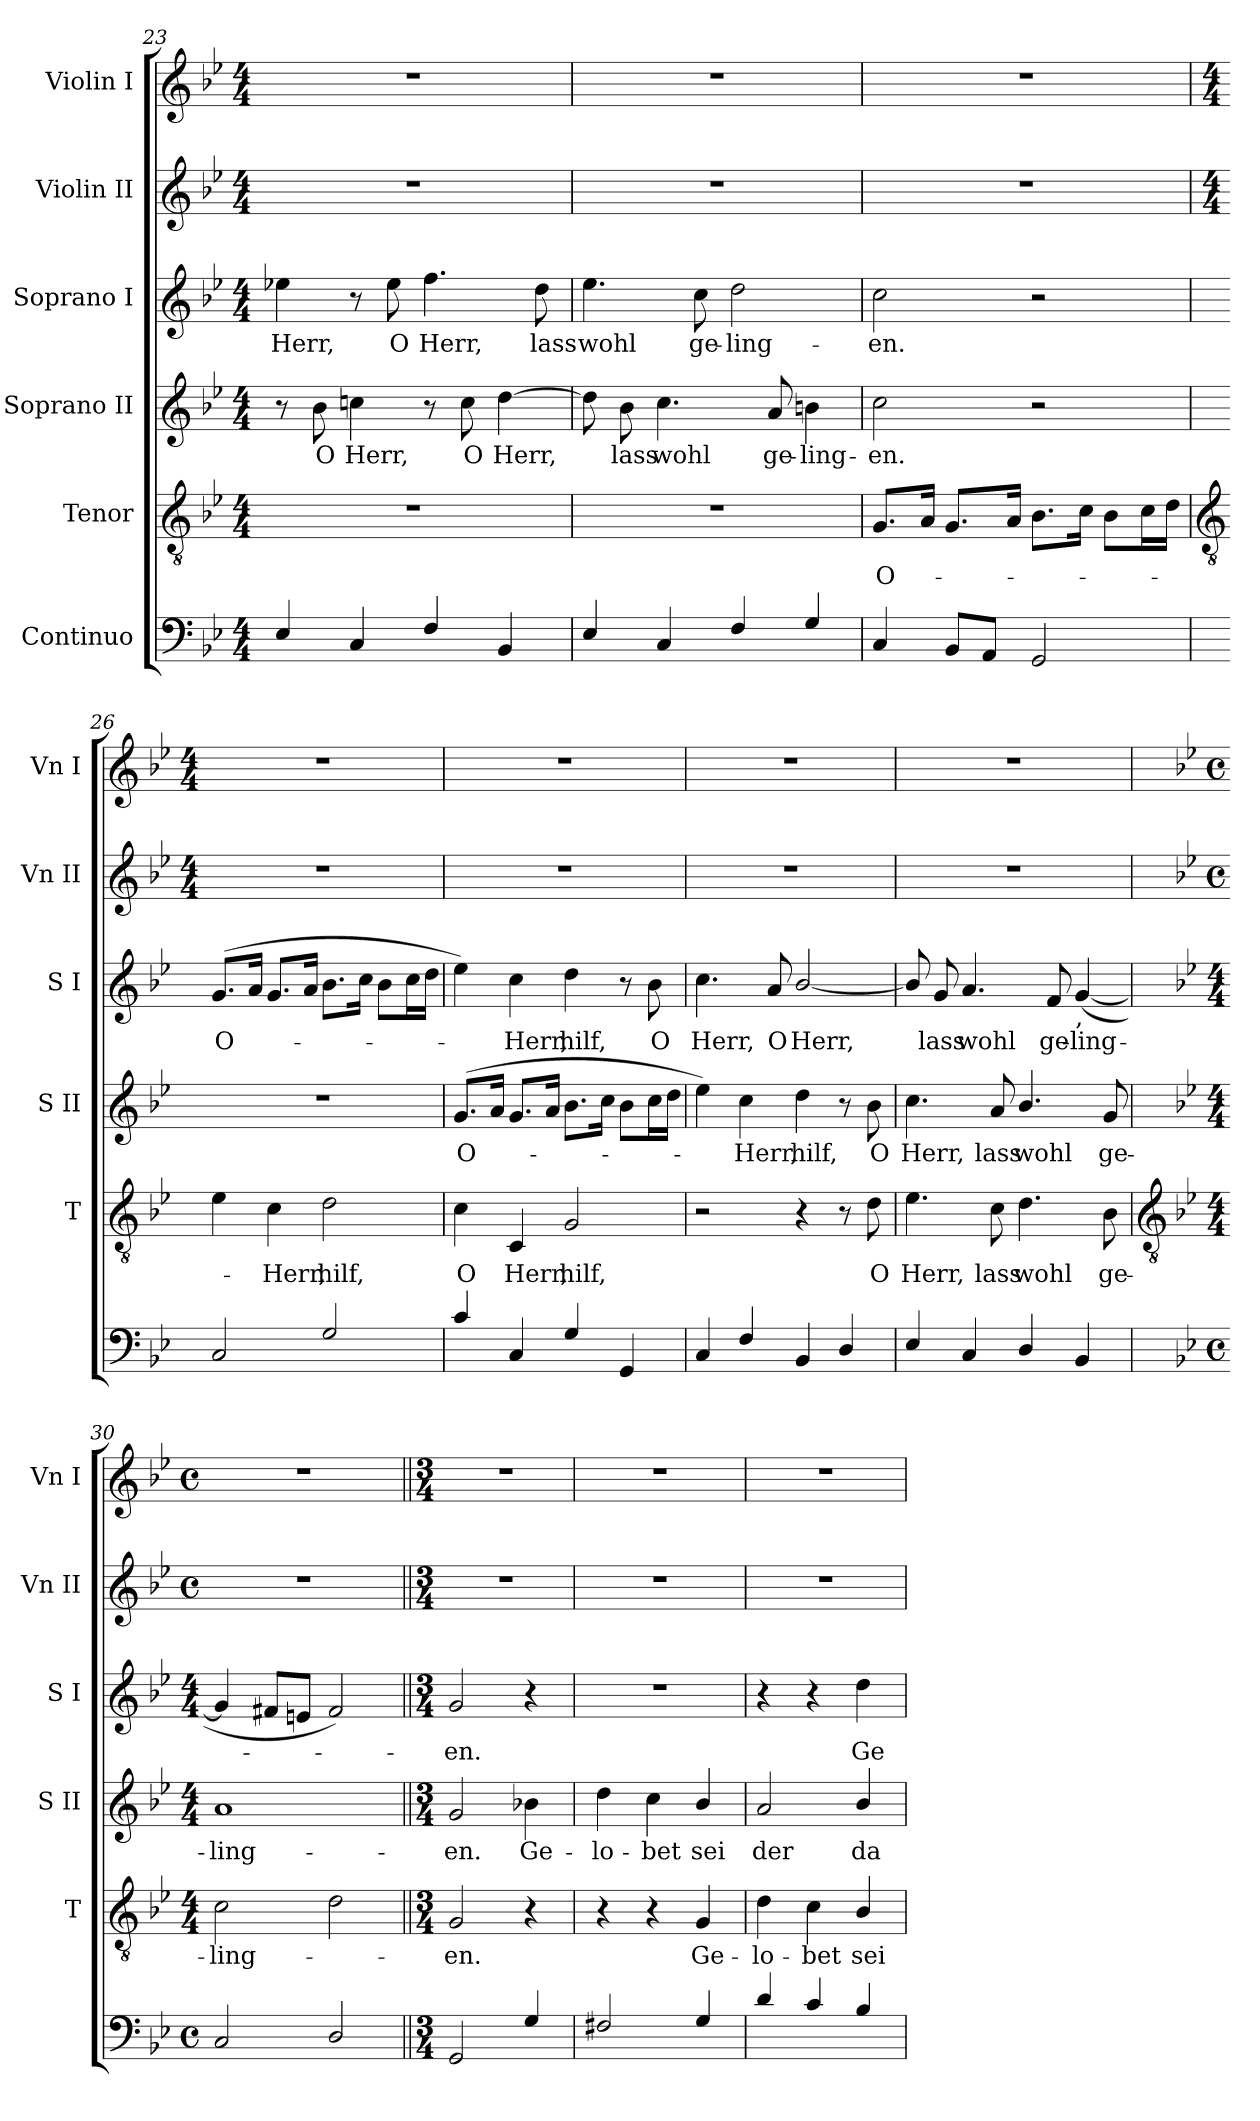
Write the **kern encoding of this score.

**kern	**kern	**text	**kern	**text	**kern	**text	**kern	**kern
*part6	*part5	*part5	*part4	*part4	*part3	*part3	*part2	*part1
*staff6	*staff5	*staff5	*staff4	*staff4	*staff3	*staff3	*staff2	*staff1
*I"Continuo	*I"Tenor	*	*I"Soprano II	*	*I"Soprano I	*	*I"Violin II	*I"Violin I
*	*I'T	*	*I'S II	*	*I'S I	*	*I'Vn II	*I'Vn I
*clefF4	*clefGv2	*	*clefG2	*	*clefG2	*	*clefG2	*clefG2
*k[b-e-]	*k[b-e-]	*	*k[b-e-]	*	*k[b-e-]	*	*k[b-e-]	*k[b-e-]
*B-:	*B-:	*	*B-:	*	*B-:	*	*B-:	*B-:
*M4/4	*M4/4	*	*M4/4	*	*M4/4	*	*M4/4	*M4/4
=23	=23	=23	=23	=23	=23	=23	=23	=23
*^	*	*	*	*	*	*	*	*
!	!	!	!	!	!	!	!LO:LY:b	!	!
4E-	1ryy	1r	.	8r	.	4ee-X	Herr,	1r	1r
!	!	!	!	!	!LO:LY:b	!	!	!	!
.	.	.	.	8b-	O	.	.	.	.
!	!	!	!	!	!LO:LY:b	!	!	!	!
4C	.	.	.	4ccn	Herr,	8r	.	.	.
!	!	!	!	!	!	!	!LO:LY:b	!	!
.	.	.	.	.	.	8ee-	O	.	.
!	!	!	!	!	!	!	!LO:LY:b	!	!
4F	.	.	.	8r	.	4.ff	Herr,	.	.
!	!	!	!	!	!LO:LY:b	!	!	!	!
.	.	.	.	8cc	O	.	.	.	.
!	!	!	!	!	!LO:LY:b	!	!	!	!
4BB-	.	.	.	[4dd	Herr,	.	.	.	.
!	!	!	!	!	!	!	!LO:LY:b	!	!
.	.	.	.	.	.	8dd	lass	.	.
=24	=24	=24	=24	=24	=24	=24	=24	=24	=24
!	!	!	!	!	!	!	!LO:LY:b	!	!
4E-	1ryy	1r	.	8dd]	.	4.ee-	wohl	1r	1r
!	!	!	!	!	!LO:LY:b	!	!	!	!
.	.	.	.	8b-	lass	.	.	.	.
!	!	!	!	!	!LO:LY:b	!	!	!	!
4C	.	.	.	4.cc	wohl	.	.	.	.
!	!	!	!	!	!	!	!LO:LY:b	!	!
.	.	.	.	.	.	8cc	ge-	.	.
!	!	!	!	!	!	!	!LO:LY:b	!	!
4F	.	.	.	.	.	2dd	-ling-	.	.
!	!	!	!	!	!LO:LY:b	!	!	!	!
.	.	.	.	8a	ge-	.	.	.	.
!	!	!	!	!	!LO:LY:b	!	!	!	!
4G	.	.	.	4bn	-ling-	.	.	.	.
=25	=25	=25	=25	=25	=25	=25	=25	=25	=25
!	!	!	!LO:LY:b	!	!LO:LY:b	!	!LO:LY:b	!	!
4C	1ryy	8.GL	O-	2cc	-en.	2cc	-en.	1r	1r
.	.	16AJ	.	.	.	.	.	.	.
8BB-L	.	8.GL	.	.	.	.	.	.	.
8AAJ	.	.	.	.	.	.	.	.	.
.	.	16AJ	.	.	.	.	.	.	.
2GG	.	8.B-L	.	2r	.	2r	.	.	.
.	.	16cJ	.	.	.	.	.	.	.
.	.	8B-L	.	.	.	.	.	.	.
.	.	16cL	.	.	.	.	.	.	.
.	.	16dJJ	.	.	.	.	.	.	.
!!LO:LB:g=z
=26	=26	=26	=26	=26	=26	=26	=26	=26	=26
*	*	*clefGv2	*	*	*	*	*	*	*
*	*	*	*	*	*	*	*	*M4/4	*M4/4
!	!	!	!	!	!	!	!LO:LY:b	!	!
2C	1ryy	4e-	.	1r	.	(<8.gL	O-	1r	1r
.	.	.	.	.	.	16aJ	.	.	.
!	!	!	!LO:LY:b	!	!	!	!	!	!
.	.	4c	Herr,	.	.	8.gL	.	.	.
.	.	.	.	.	.	16aJ	.	.	.
!	!	!	!LO:LY:b	!	!	!	!	!	!
2G	.	2d	hilf,	.	.	8.b-L	.	.	.
.	.	.	.	.	.	16ccJ	.	.	.
.	.	.	.	.	.	8b-L	.	.	.
.	.	.	.	.	.	16ccL	.	.	.
.	.	.	.	.	.	16ddJJ	.	.	.
=27	=27	=27	=27	=27	=27	=27	=27	=27	=27
!	!	!	!LO:LY:b	!	!LO:LY:b	!	!	!	!
4c	1ryy	4c	O	(<8.gL	O-	4ee-)	.	1r	1r
.	.	.	.	16aJ	.	.	.	.	.
!	!	!	!LO:LY:b	!	!	!	!LO:LY:b	!	!
4C	.	4C	Herr,	8.gL	.	4cc	Herr,	.	.
.	.	.	.	16aJ	.	.	.	.	.
!	!	!	!LO:LY:b	!	!	!	!LO:LY:b	!	!
4G	.	2G	hilf,	8.b-L	.	4dd	hilf,	.	.
.	.	.	.	16ccJ	.	.	.	.	.
4GG	.	.	.	8b-L	.	8r	.	.	.
!	!	!	!	!	!	!	!LO:LY:b	!	!
.	.	.	.	16ccL	.	8b-	O	.	.
.	.	.	.	16ddJJ	.	.	.	.	.
=28	=28	=28	=28	=28	=28	=28	=28	=28	=28
!	!	!	!	!	!	!	!LO:LY:b	!	!
4C	1ryy	2r	.	4ee-)	.	4.cc	Herr,	1r	1r
!	!	!	!	!	!LO:LY:b	!	!	!	!
4F	.	.	.	4cc	Herr,	.	.	.	.
!	!	!	!	!	!	!	!LO:LY:b	!	!
.	.	.	.	.	.	8a	O	.	.
!	!	!	!	!	!LO:LY:b	!	!LO:LY:b	!	!
4BB-	.	4r	.	4dd	hilf,	[2b-/	Herr,	.	.
4D	.	8r	.	8r	.	.	.	.	.
!	!	!	!LO:LY:b	!	!LO:LY:b	!	!	!	!
.	.	8d	O	8b-	O	.	.	.	.
=29	=29	=29	=29	=29	=29	=29	=29	=29	=29
!	!	!	!LO:LY:b	!	!LO:LY:b	!	!	!	!
4E-	1ryy	4.e-	Herr,	4.cc	Herr,	8b-/]	.	1r	1r
!	!	!	!	!	!	!	!LO:LY:b	!	!
.	.	.	.	.	.	8g	lass	.	.
!	!	!	!	!	!	!	!LO:LY:b	!	!
4C	.	.	.	.	.	4.a	wohl	.	.
!	!	!	!LO:LY:b	!	!LO:LY:b	!	!	!	!
.	.	8c	lass	8a	lass	.	.	.	.
!	!	!	!LO:LY:b	!	!LO:LY:b	!	!	!	!
4D/	.	4.d	wohl	4.b-/	wohl	.	.	.	.
!	!	!	!	!	!	!	!LO:LY:b	!	!
.	.	.	.	.	.	8f	ge-	.	.
!	!	!	!	!	!	!LO:TX:b:t=,	!	!	!
!	!	!	!	!	!	!	!LO:LY:b	!	!
4BB-	.	.	.	.	.	(<[4g	-ling-	.	.
!	!	!	!LO:LY:b	!	!LO:LY:b	!	!	!	!
.	.	8B-	ge-	8g	ge-	.	.	.	.
!!LO:LB:g=z
=30	=30	=30	=30	=30	=30	=30	=30	=30	=30
*	*	*clefGv2	*	*	*	*	*	*	*
*	*	*	*	*	*	*	*	*k[b-e-]	*k[b-e-]
*	*	*	*	*	*	*	*	*B-:	*B-:
*M4/4	*	*M4/4	*	*M4/4	*	*M4/4	*	*M4/4	*M4/4
*met(c)	*	*	*	*	*	*	*	*met(c)	*met(c)
!	!	!	!LO:LY:b	!	!LO:LY:b	!	!	!	!
2C	1ryy	2c	-ling-	1a	-ling-	4g]	.	1r	1r
.	.	.	.	.	.	8f#XL	.	.	.
.	.	.	.	.	.	8enJ	.	.	.
2D/	.	2d	.	.	.	2f#)	.	.	.
=31||	=31||	=31||	=31||	=31||	=31||	=31||	=31||	=31||	=31||
*M3/4	*	*M3/4	*	*M3/4	*	*M3/4	*	*M3/4	*M3/4
!	!LO:N:vis=1	!	!LO:LY:b	!	!LO:LY:b	!	!LO:LY:b	!LO:N:vis=1	!LO:N:vis=1
2GG	2.ryy	2G	en.	2g	-en.	2g	en.	2.r	2.r
!	!	!	!	!	!LO:LY:b	!	!	!	!
4G	.	4r	.	4b-X	Ge-	4r	.	.	.
=32	=32	=32	=32	=32	=32	=32	=32	=32	=32
!	!LO:N:vis=1	!	!	!	!LO:LY:b	!LO:N:vis=1	!	!LO:N:vis=1	!LO:N:vis=1
2F#X	2.ryy	4r	.	4dd	-lo-	2.r	.	2.r	2.r
!	!	!	!	!	!LO:LY:b	!	!	!	!
.	.	4r	.	4cc	-bet	.	.	.	.
!	!	!	!LO:LY:b	!	!LO:LY:b	!	!	!	!
4G	.	4G	Ge-	4b-/	sei	.	.	.	.
=33	=33	=33	=33	=33	=33	=33	=33	=33	=33
!	!LO:N:vis=1	!	!LO:LY:b	!	!LO:LY:b	!	!	!LO:N:vis=1	!LO:N:vis=1
4d	2.ryy	4d	-lo-	2a	der	4r	.	2.r	2.r
!	!	!	!LO:LY:b	!	!	!	!	!	!
4c	.	4c	-bet	.	.	4r	.	.	.
!	!	!	!LO:LY:b	!	!LO:LY:b	!	!LO:LY:b	!	!
4B-	.	4B-/	sei	4b-/	da	4dd	Ge-	.	.
*v	*v	*	*	*	*	*	*	*	*
=	=	=	=	=	=	=	=	=
*-	*-	*-	*-	*-	*-	*-	*-	*-
